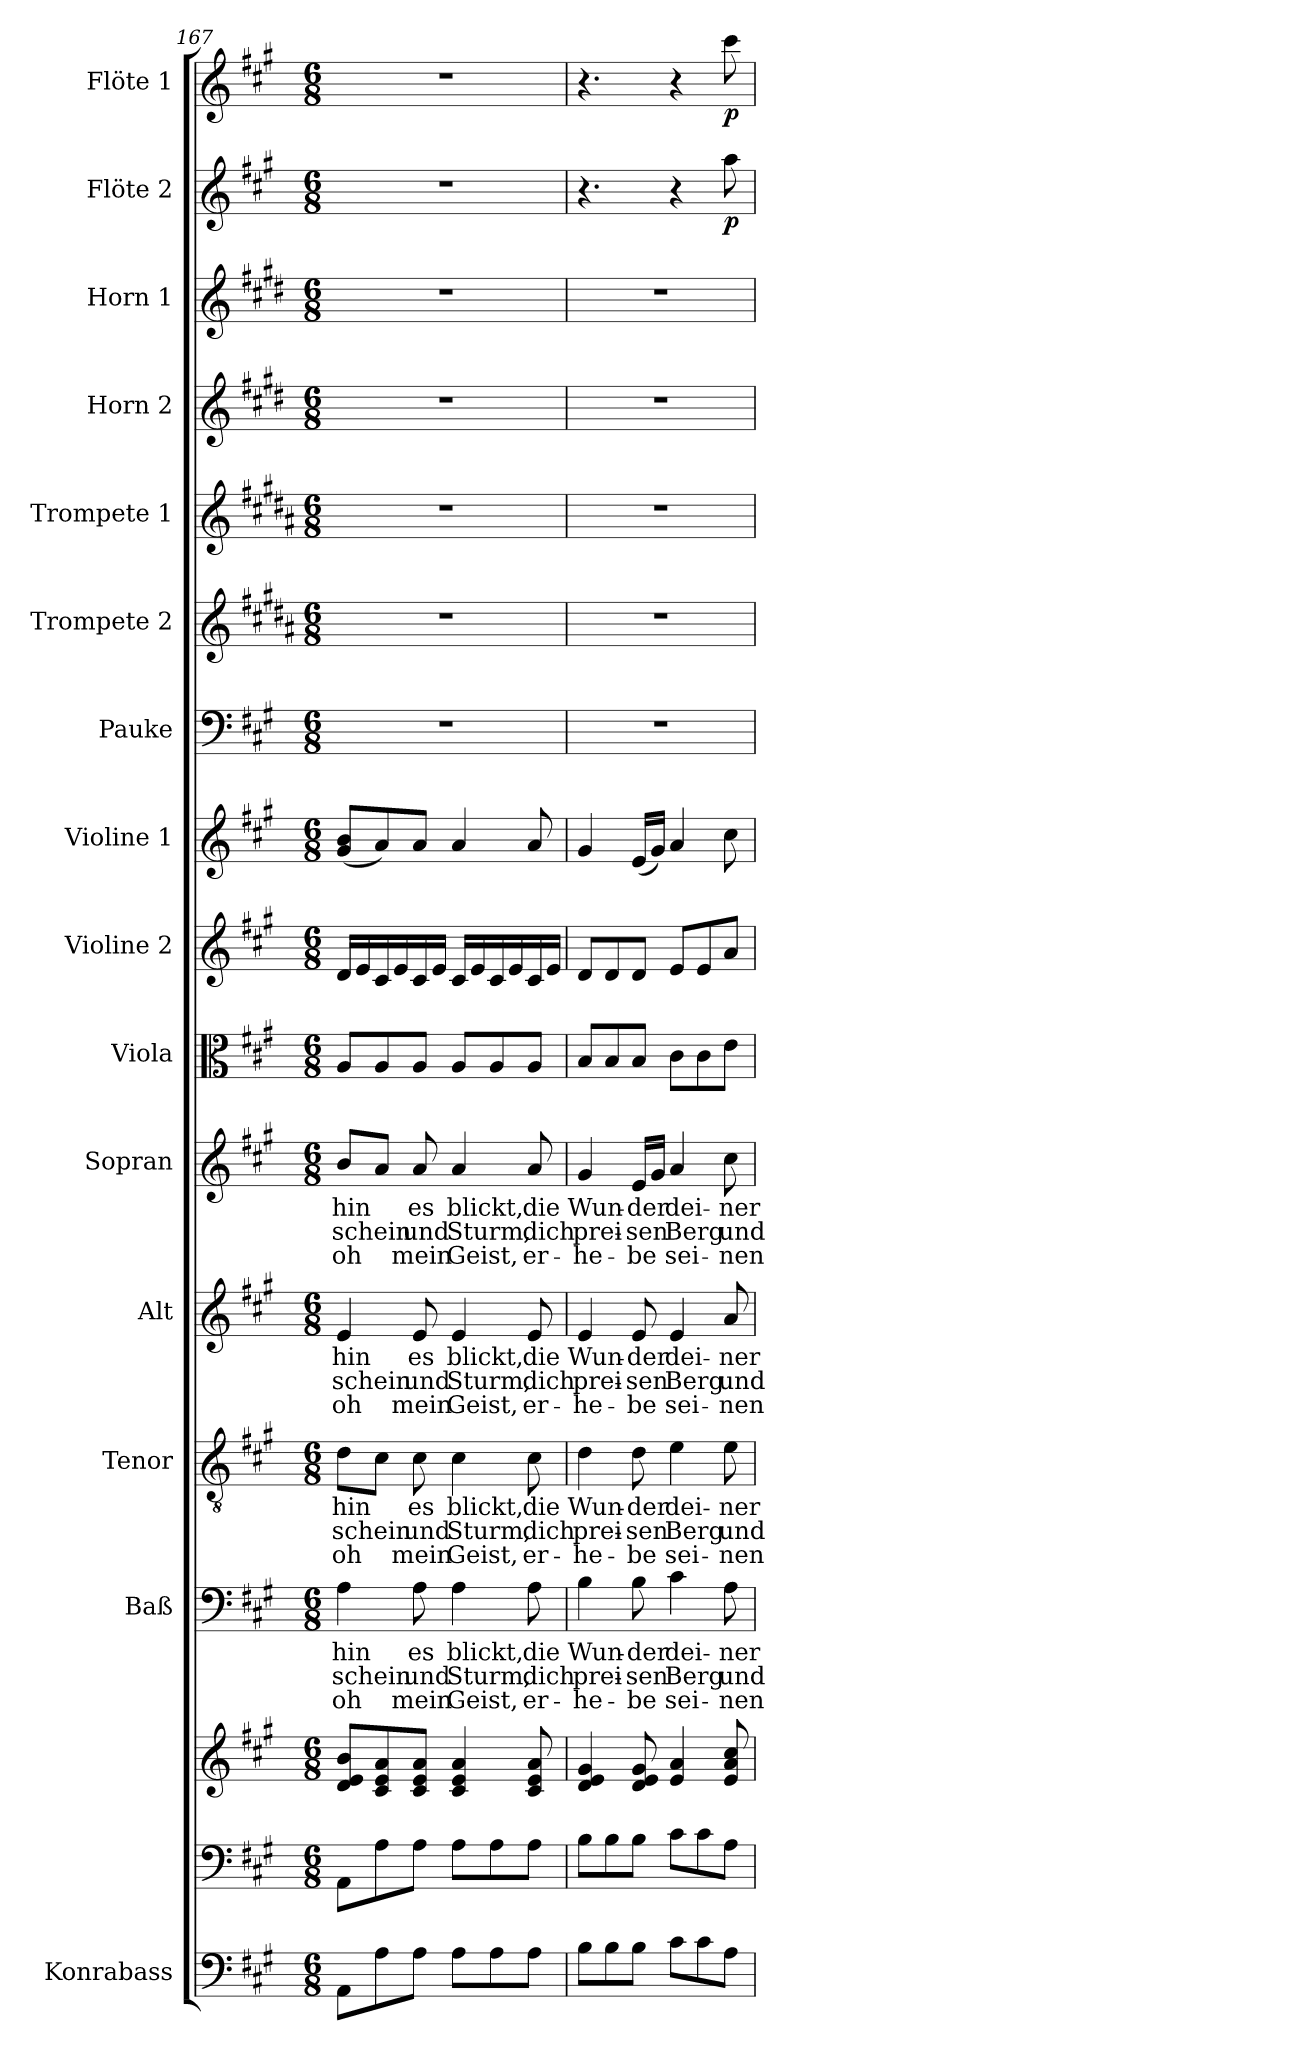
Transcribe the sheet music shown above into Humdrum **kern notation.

**kern	**kern	**kern	**kern	**text	**text	**text	**kern	**text	**text	**text	**kern	**text	**text	**text	**kern	**text	**text	**text	**kern	**kern	**kern	**kern	**kern	**kern	**kern	**kern	**kern	**dynam	**kern	**dynam
*part16	*part15	*part15	*part14	*part14	*part14	*part14	*part13	*part13	*part13	*part13	*part12	*part12	*part12	*part12	*part11	*part11	*part11	*part11	*part10	*part9	*part8	*part7	*part6	*part5	*part4	*part3	*part2	*part2	*part1	*part1
*staff17	*staff16	*staff15	*staff14	*staff14	*staff14	*staff14	*staff13	*staff13	*staff13	*staff13	*staff12	*staff12	*staff12	*staff12	*staff11	*staff11	*staff11	*staff11	*staff10	*staff9	*staff8	*staff7	*staff6	*staff5	*staff4	*staff3	*staff2	*staff2	*staff1	*staff1
*I"Konrabass	*	*	*I"Baß	*	*	*	*I"Tenor	*	*	*	*I"Alt	*	*	*	*I"Sopran	*	*	*	*I"Viola	*I"Violine 2	*I"Violine 1	*I"Pauke	*I"Trompete 2	*I"Trompete 1	*I"Horn 2	*I"Horn 1	*I"Flöte 2	*	*I"Flöte 1	*
*I'Kb.	*	*	*I'Baß	*	*	*	*I'Ten	*	*	*	*I'Alt	*	*	*	*I'Sop	*	*	*	*I'Vla.	*I'Vln. 2	*I'Vln. 1	*I'Pk.	*I'Trp. 2	*I'Trp. 1	*I'Hrn. 2	*I'Hrn. 1	*I'Fl. 2	*	*I'Fl. 1	*
!!LO:PB:g=z
*clefF4	*clefF4	*clefG2	*clefF4	*	*	*	*clefGv2	*	*	*	*clefG2	*	*	*	*clefG2	*	*	*	*clefC3	*clefG2	*clefG2	*clefF4	*clefG2	*clefG2	*clefG2	*clefG2	*clefG2	*	*clefG2	*
*ITrd7c12	*	*	*	*	*	*	*	*	*	*	*	*	*	*	*	*	*	*	*	*	*	*	*ITrd1c2	*ITrd1c2	*ITrd4c7	*ITrd4c7	*	*	*	*
*k[f#c#g#]	*k[f#c#g#]	*k[f#c#g#]	*k[f#c#g#]	*	*	*	*k[f#c#g#]	*	*	*	*k[f#c#g#]	*	*	*	*k[f#c#g#]	*	*	*	*k[f#c#g#]	*k[f#c#g#]	*k[f#c#g#]	*k[f#c#g#]	*k[f#c#g#]	*k[f#c#g#]	*k[f#c#g#]	*k[f#c#g#]	*k[f#c#g#]	*	*k[f#c#g#]	*
*A:	*A:	*A:	*A:	*	*	*	*A:	*	*	*	*A:	*	*	*	*A:	*	*	*	*A:	*A:	*A:	*A:	*A:	*A:	*A:	*A:	*A:	*	*A:	*
*M6/8	*M6/8	*M6/8	*M6/8	*	*	*	*M6/8	*	*	*	*M6/8	*	*	*	*M6/8	*	*	*	*M6/8	*M6/8	*M6/8	*M6/8	*M6/8	*M6/8	*M6/8	*M6/8	*M6/8	*	*M6/8	*
=167	=167	=167	=167	=167	=167	=167	=167	=167	=167	=167	=167	=167	=167	=167	=167	=167	=167	=167	=167	=167	=167	=167	=167	=167	=167	=167	=167	=167	=167	=167
!	!	!	!	!LO:LY:b	!LO:LY:b	!LO:LY:b	!	!LO:LY:b	!LO:LY:b	!LO:LY:b	!	!LO:LY:b	!LO:LY:b	!LO:LY:b	!	!LO:LY:b	!LO:LY:b	!LO:LY:b	!	!	!	!	!	!	!	!	!	!	!	!
8AAA\L	8AA\L	8d/ 8e/ 8b/L	4A\	-hin	-schein	oh	8d\L	-hin	-schein	oh	4e/	-hin	-schein	oh	8b/L	-hin	-schein	oh	8A/L	16d/LL	(<8g#/ 8b/L	2.r	2.r	2.r	2.r	2.r	2.r	.	2.r	.
.	.	.	.	.	.	.	.	.	.	.	.	.	.	.	.	.	.	.	.	16e/	.	.	.	.	.	.	.	.	.	.
8AA\	8A\	8c#/ 8e/ 8a/	.	.	.	.	8c#\J	.	.	.	.	.	.	.	8a/J	.	.	.	8A/	16c#/	8a/)	.	.	.	.	.	.	.	.	.
.	.	.	.	.	.	.	.	.	.	.	.	.	.	.	.	.	.	.	.	16e/	.	.	.	.	.	.	.	.	.	.
!	!	!	!	!LO:LY:b	!LO:LY:b	!LO:LY:b	!	!LO:LY:b	!LO:LY:b	!LO:LY:b	!	!LO:LY:b	!LO:LY:b	!LO:LY:b	!	!LO:LY:b	!LO:LY:b	!LO:LY:b	!	!	!	!	!	!	!	!	!	!	!	!
8AA\J	8A\J	8c#/ 8e/ 8a/J	8A\	es	und	mein	8c#\	es	und	mein	8e/	es	und	mein	8a/	es	und	mein	8A/J	16c#/	8a/J	.	.	.	.	.	.	.	.	.
.	.	.	.	.	.	.	.	.	.	.	.	.	.	.	.	.	.	.	.	16e/JJ	.	.	.	.	.	.	.	.	.	.
!	!	!	!	!LO:LY:b	!LO:LY:b	!LO:LY:b	!	!LO:LY:b	!LO:LY:b	!LO:LY:b	!	!LO:LY:b	!LO:LY:b	!LO:LY:b	!	!LO:LY:b	!LO:LY:b	!LO:LY:b	!	!	!	!	!	!	!	!	!	!	!	!
8AA\L	8A\L	4c#/ 4e/ 4a/	4A\	blickt,	Sturm,	Geist,	4c#\	blickt,	Sturm,	Geist,	4e/	blickt,	Sturm,	Geist,	4a/	blickt,	Sturm,	Geist,	8A/L	16c#/LL	4a/	.	.	.	.	.	.	.	.	.
.	.	.	.	.	.	.	.	.	.	.	.	.	.	.	.	.	.	.	.	16e/	.	.	.	.	.	.	.	.	.	.
8AA\	8A\	.	.	.	.	.	.	.	.	.	.	.	.	.	.	.	.	.	8A/	16c#/	.	.	.	.	.	.	.	.	.	.
.	.	.	.	.	.	.	.	.	.	.	.	.	.	.	.	.	.	.	.	16e/	.	.	.	.	.	.	.	.	.	.
!	!	!	!	!LO:LY:b	!LO:LY:b	!LO:LY:b	!	!LO:LY:b	!LO:LY:b	!LO:LY:b	!	!LO:LY:b	!LO:LY:b	!LO:LY:b	!	!LO:LY:b	!LO:LY:b	!LO:LY:b	!	!	!	!	!	!	!	!	!	!	!	!
8AA\J	8A\J	8c#/ 8e/ 8a/	8A\	die	dich	er-	8c#\	die	dich	er-	8e/	die	dich	er-	8a/	die	dich	er-	8A/J	16c#/	8a/	.	.	.	.	.	.	.	.	.
.	.	.	.	.	.	.	.	.	.	.	.	.	.	.	.	.	.	.	.	16e/JJ	.	.	.	.	.	.	.	.	.	.
=168	=168	=168	=168	=168	=168	=168	=168	=168	=168	=168	=168	=168	=168	=168	=168	=168	=168	=168	=168	=168	=168	=168	=168	=168	=168	=168	=168	=168	=168	=168
!	!	!	!	!LO:LY:b	!LO:LY:b	!LO:LY:b	!	!LO:LY:b	!LO:LY:b	!LO:LY:b	!	!LO:LY:b	!LO:LY:b	!LO:LY:b	!	!LO:LY:b	!LO:LY:b	!LO:LY:b	!	!	!	!	!	!	!	!	!	!	!	!
8BB\L	8B\L	4d/ 4e/ 4g#/	4B\	Wun-	prei-	-he-	4d\	Wun-	prei-	-he-	4e/	Wun-	prei-	-he-	4g#/	Wun-	prei-	-he-	8B/L	8d/L	4g#/	2.r	2.r	2.r	2.r	2.r	4.r	.	4.r	.
8BB\	8B\	.	.	.	.	.	.	.	.	.	.	.	.	.	.	.	.	.	8B/	8d/	.	.	.	.	.	.	.	.	.	.
!	!	!	!	!LO:LY:b	!LO:LY:b	!LO:LY:b	!	!LO:LY:b	!LO:LY:b	!LO:LY:b	!	!LO:LY:b	!LO:LY:b	!LO:LY:b	!	!LO:LY:b	!LO:LY:b	!LO:LY:b	!	!	!	!	!	!	!	!	!	!	!	!
8BB\J	8B\J	8d/ 8e/ 8g#/	8B\	-der	-sen	-be	8d\	-der	-sen	-be	8e/	-der	-sen	-be	16e/LL	-der	-sen	-be	8B/J	8d/J	(<16e/LL	.	.	.	.	.	.	.	.	.
.	.	.	.	.	.	.	.	.	.	.	.	.	.	.	16g#/JJ	.	.	.	.	.	16g#/JJ)	.	.	.	.	.	.	.	.	.
!	!	!	!	!LO:LY:b	!LO:LY:b	!LO:LY:b	!	!LO:LY:b	!LO:LY:b	!LO:LY:b	!	!LO:LY:b	!LO:LY:b	!LO:LY:b	!	!LO:LY:b	!LO:LY:b	!LO:LY:b	!	!	!	!	!	!	!	!	!	!	!	!
8C#\L	8c#\L	4e/ 4a/	4c#\	dei-	Berg	sei-	4e\	dei-	Berg	sei-	4e/	dei-	Berg	sei-	4a/	dei-	Berg	sei-	8c#\L	8e/L	4a/	.	.	.	.	.	4r	.	4r	.
8C#\	8c#\	.	.	.	.	.	.	.	.	.	.	.	.	.	.	.	.	.	8c#\	8e/	.	.	.	.	.	.	.	.	.	.
!	!	!	!	!LO:LY:b	!LO:LY:b	!LO:LY:b	!	!LO:LY:b	!LO:LY:b	!LO:LY:b	!	!LO:LY:b	!LO:LY:b	!LO:LY:b	!	!LO:LY:b	!LO:LY:b	!LO:LY:b	!	!	!	!	!	!	!	!	!	!LO:DY:b	!	!LO:DY:b
8AA\J	8A\J	8e/ 8a/ 8cc#/	8A\	-ner	und	-nen	8e\	-ner	und	-nen	8a/	-ner	und	-nen	8cc#\	-ner	und	-nen	8e\J	8a/J	8cc#\	.	.	.	.	.	8aa\	p	8ccc#\	p
=	=	=	=	=	=	=	=	=	=	=	=	=	=	=	=	=	=	=	=	=	=	=	=	=	=	=	=	=	=	=
*-	*-	*-	*-	*-	*-	*-	*-	*-	*-	*-	*-	*-	*-	*-	*-	*-	*-	*-	*-	*-	*-	*-	*-	*-	*-	*-	*-	*-	*-	*-
